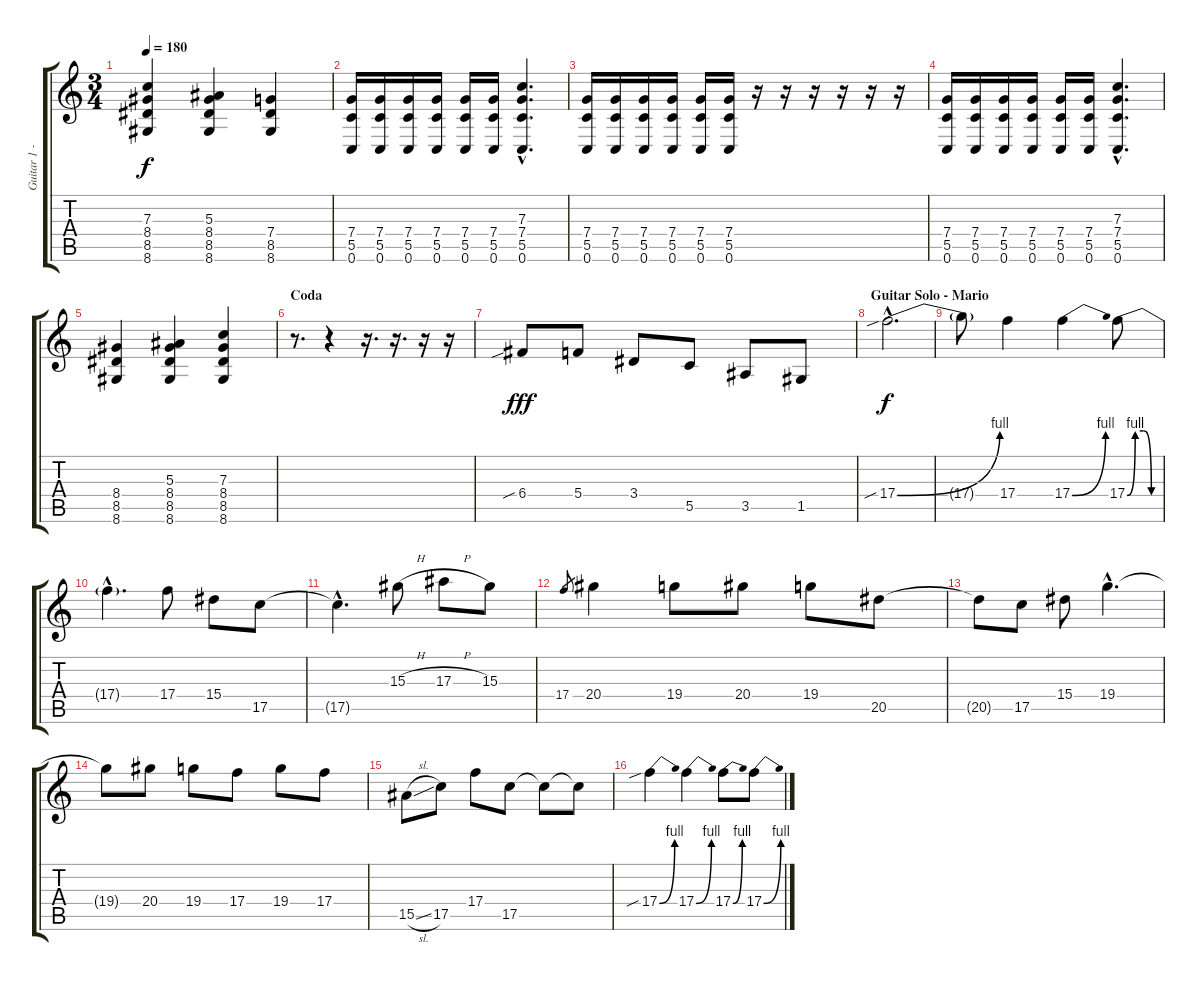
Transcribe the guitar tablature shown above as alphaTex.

\track ("Guitar 1 - Mario" "Guitar 1 -") {instrument distortionguitar}
\staff {score tabs}
\tuning (D4 A3 F3 C3 G2 C2) {hide}
\ts (3 4)
\tempo 180
\clef g2
\ks c
(7.3 8.4 8.5 8.6).4{dy f} (5.3 8.4 8.5 8.6).4 (7.4 8.5 8.6).4 |
(7.4 5.5 0.6).16 (7.4 5.5 0.6).16 (7.4 5.5 0.6).16 (7.4 5.5 0.6).16 (7.4 5.5 0.6).16 (7.4 5.5 0.6).16 (7.3{hac} 7.4{hac} 5.5{hac} 0.6{hac}).4{d} |
(7.4 5.5 0.6).16 (7.4 5.5 0.6).16 (7.4 5.5 0.6).16 (7.4 5.5 0.6).16 (7.4 5.5 0.6).16 (7.4 5.5 0.6).16 r.16 r.16 r.16 r.16 r.16 r.16 |
(7.4 5.5 0.6).16 (7.4 5.5 0.6).16 (7.4 5.5 0.6).16 (7.4 5.5 0.6).16 (7.4 5.5 0.6).16 (7.4 5.5 0.6).16 (7.3{hac} 7.4{hac} 5.5{hac} 0.6{hac}).4{d} |
(8.4 8.5 8.6).4 (5.3 8.4 8.5 8.6).4 (7.3 8.4 8.5 8.6).4 |
\section ("" "Coda")
r.8{d} r.4 r.16{d} r.16{d} r.16 r.16 |
6.4{sib}.8{dy fff} 5.4.8 3.4.8 5.5.8 3.5.8 1.5.8{volume 16 balance 8} |
\section ("" "Guitar Solo - Mario")
17.4{be (bend 0 0 60 4) sib hac}.2{d dy f} |
17.4{t}.8 17.4.4 17.4{be (bend 0 0 60 4)}.4 17.4{be (custom 0 0 15 4 30 4 45 0 60 0)}.8 |
17.4{hac t}.4{d} 17.4.8 15.4.8 17.5.8 |
17.5{hac t}.4{d} 15.3{h}.8 17.3{h}.8 15.3.8 |
17.4.8{gr} 20.4.4 19.4.8 20.4.8 19.4.8 20.5.8 |
20.5{t}.8 17.5.8 15.4.8 19.4{hac}.4{d} |
19.4{t}.8 20.4.8 19.4.8 17.4.8 19.4.8 17.4.8 |
15.5{sl}.8 17.5.8 17.4.8 17.5.8 17.5{t}.8 17.5{t}.8 |
17.4{be (bend 0 0 60 4) sib}.4{volume 16} 17.4{be (bend 0 0 60 4)}.4 17.4{be (bend 0 0 60 4)}.8 17.4{be (bend 0 0 60 4)}.8
